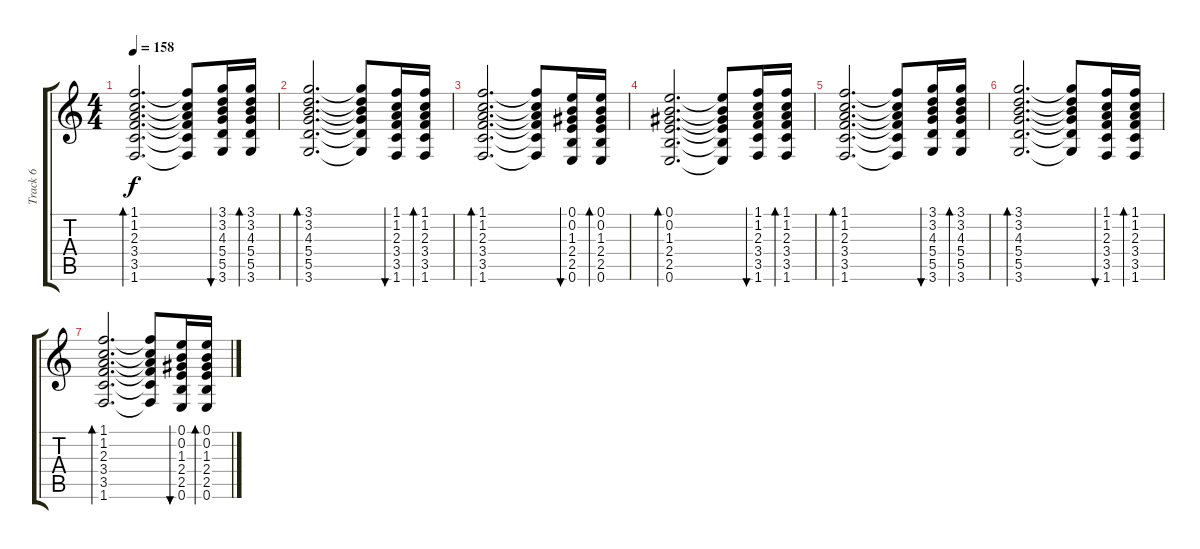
\track ("Track 6" "Track 6") {instrument distortionguitar}
\staff {score tabs}
\tuning (E4 B3 G3 D3 A2 E2) {hide}
\ts (4 4)
\tempo 158
\clef g2
\ks c
(1.1 1.2 2.3 3.4 3.5 1.6).2{d bd 60 dy f} (1.1{t} 1.2{t} 2.3{t} 3.4{t} 3.5{t} 1.6{t}).8 (3.1 3.2 4.3 5.4 5.5 3.6).16{bu 60} (3.1 3.2 4.3 5.4 5.5 3.6).16{bd 60} |
(3.1 3.2 4.3 5.4 5.5 3.6).2{d bd 60} (3.1{t} 3.2{t} 4.3{t} 5.4{t} 5.5{t} 3.6{t}).8 (1.1 1.2 2.3 3.4 3.5 1.6).16{bu 60} (1.1 1.2 2.3 3.4 3.5 1.6).16{bd 60} |
(1.1 1.2 2.3 3.4 3.5 1.6).2{d bd 60} (1.1{t} 1.2{t} 2.3{t} 3.4{t} 3.5{t} 1.6{t}).8 (0.1 0.2 1.3 2.4 2.5 0.6).16{bu 60} (0.1 0.2 1.3 2.4 2.5 0.6).16{bd 60} |
(0.1 0.2 1.3 2.4 2.5 0.6).2{d bd 60} (0.1{t} 0.2{t} 1.3{t} 2.4{t} 2.5{t} 0.6{t}).8 (1.1 1.2 2.3 3.4 3.5 1.6).16{bu 60} (1.1 1.2 2.3 3.4 3.5 1.6).16{bd 60} |
(1.1 1.2 2.3 3.4 3.5 1.6).2{d bd 60} (1.1{t} 1.2{t} 2.3{t} 3.4{t} 3.5{t} 1.6{t}).8 (3.1 3.2 4.3 5.4 5.5 3.6).16{bu 60} (3.1 3.2 4.3 5.4 5.5 3.6).16{bd 60} |
(3.1 3.2 4.3 5.4 5.5 3.6).2{d bd 60} (3.1{t} 3.2{t} 4.3{t} 5.4{t} 5.5{t} 3.6{t}).8 (1.1 1.2 2.3 3.4 3.5 1.6).16{bu 60} (1.1 1.2 2.3 3.4 3.5 1.6).16{bd 60} |
(1.1 1.2 2.3 3.4 3.5 1.6).2{d bd 60} (1.1{t} 1.2{t} 2.3{t} 3.4{t} 3.5{t} 1.6{t}).8 (0.1 0.2 1.3 2.4 2.5 0.6).16{bu 60} (0.1 0.2 1.3 2.4 2.5 0.6).16{bd 60}
